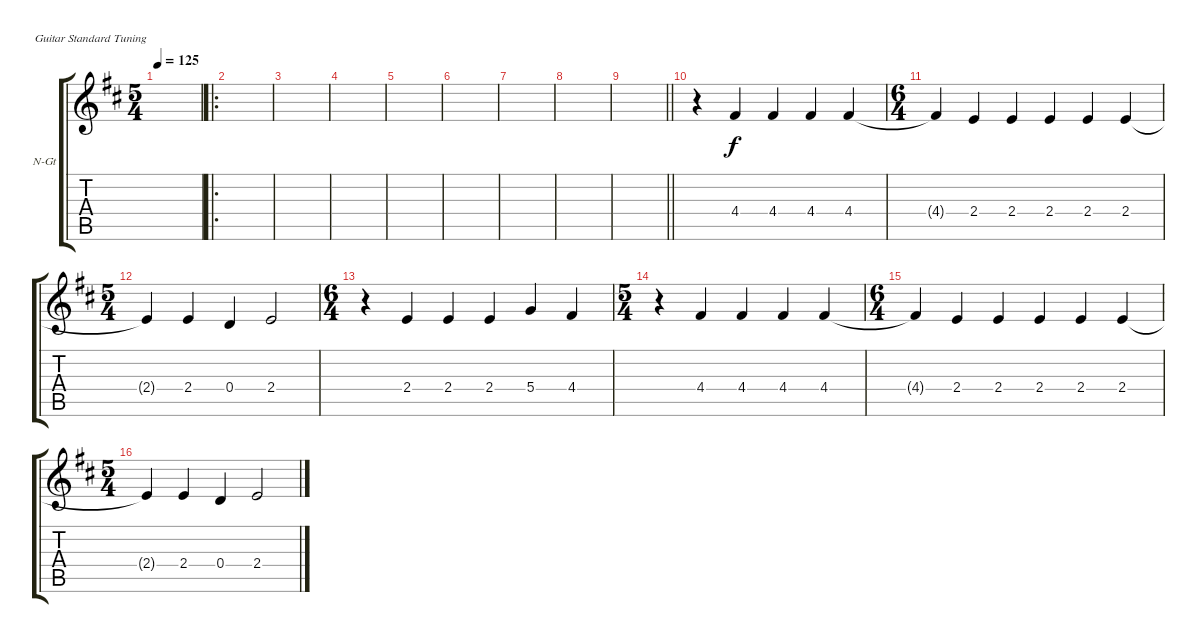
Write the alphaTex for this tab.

\defaultSystemsLayout 4
\bracketExtendMode groupsimilarinstruments
\firstSystemTrackNameOrientation horizontal
\otherSystemsTrackNameOrientation horizontal
\track ("ГОЛОС ЦЕНТР" "N-Gt") {instrument acousticguitarnylon}
\staff {score tabs}
\tuning (E4 B3 G3 D3 A2 E2)
\ts (5 4)
\tempo 125
\clef g2
\scale
0.525292
\ks bminor
|
\ro
\scale
0.237354 |
\scale
0.237354 |
\scale
0.333333 |
\scale
0.333333 |
\scale
0.333333 |
\scale
0.333333 |
\scale
0.333333 |
\scale
0.333333
\barLineRight lightlight
|
\scale
0.333333 r.4 4.4.4 4.4.4 4.4.4 4.4.4 |
\ts (6 4)
\scale
0.333333 4.4{t}.4 2.4.4 2.4.4 2.4.4 2.4.4 2.4.4 |
\ts (5 4)
\scale
0.333333 2.4{t}.4 2.4.4 0.4.4 2.4.2 |
\ts (6 4)
\scale
0.333333 r.4 2.4.4 2.4.4 2.4.4 5.4.4 4.4.4 |
\ts (5 4)
\scale
0.333333 r.4 4.4.4 4.4.4 4.4.4 4.4.4 |
\ts (6 4)
\scale
0.333333 4.4{t}.4 2.4.4 2.4.4 2.4.4 2.4.4 2.4.4 |
\ts (5 4)
\scale
0.333333 2.4{t}.4 2.4.4 0.4.4 2.4.2
